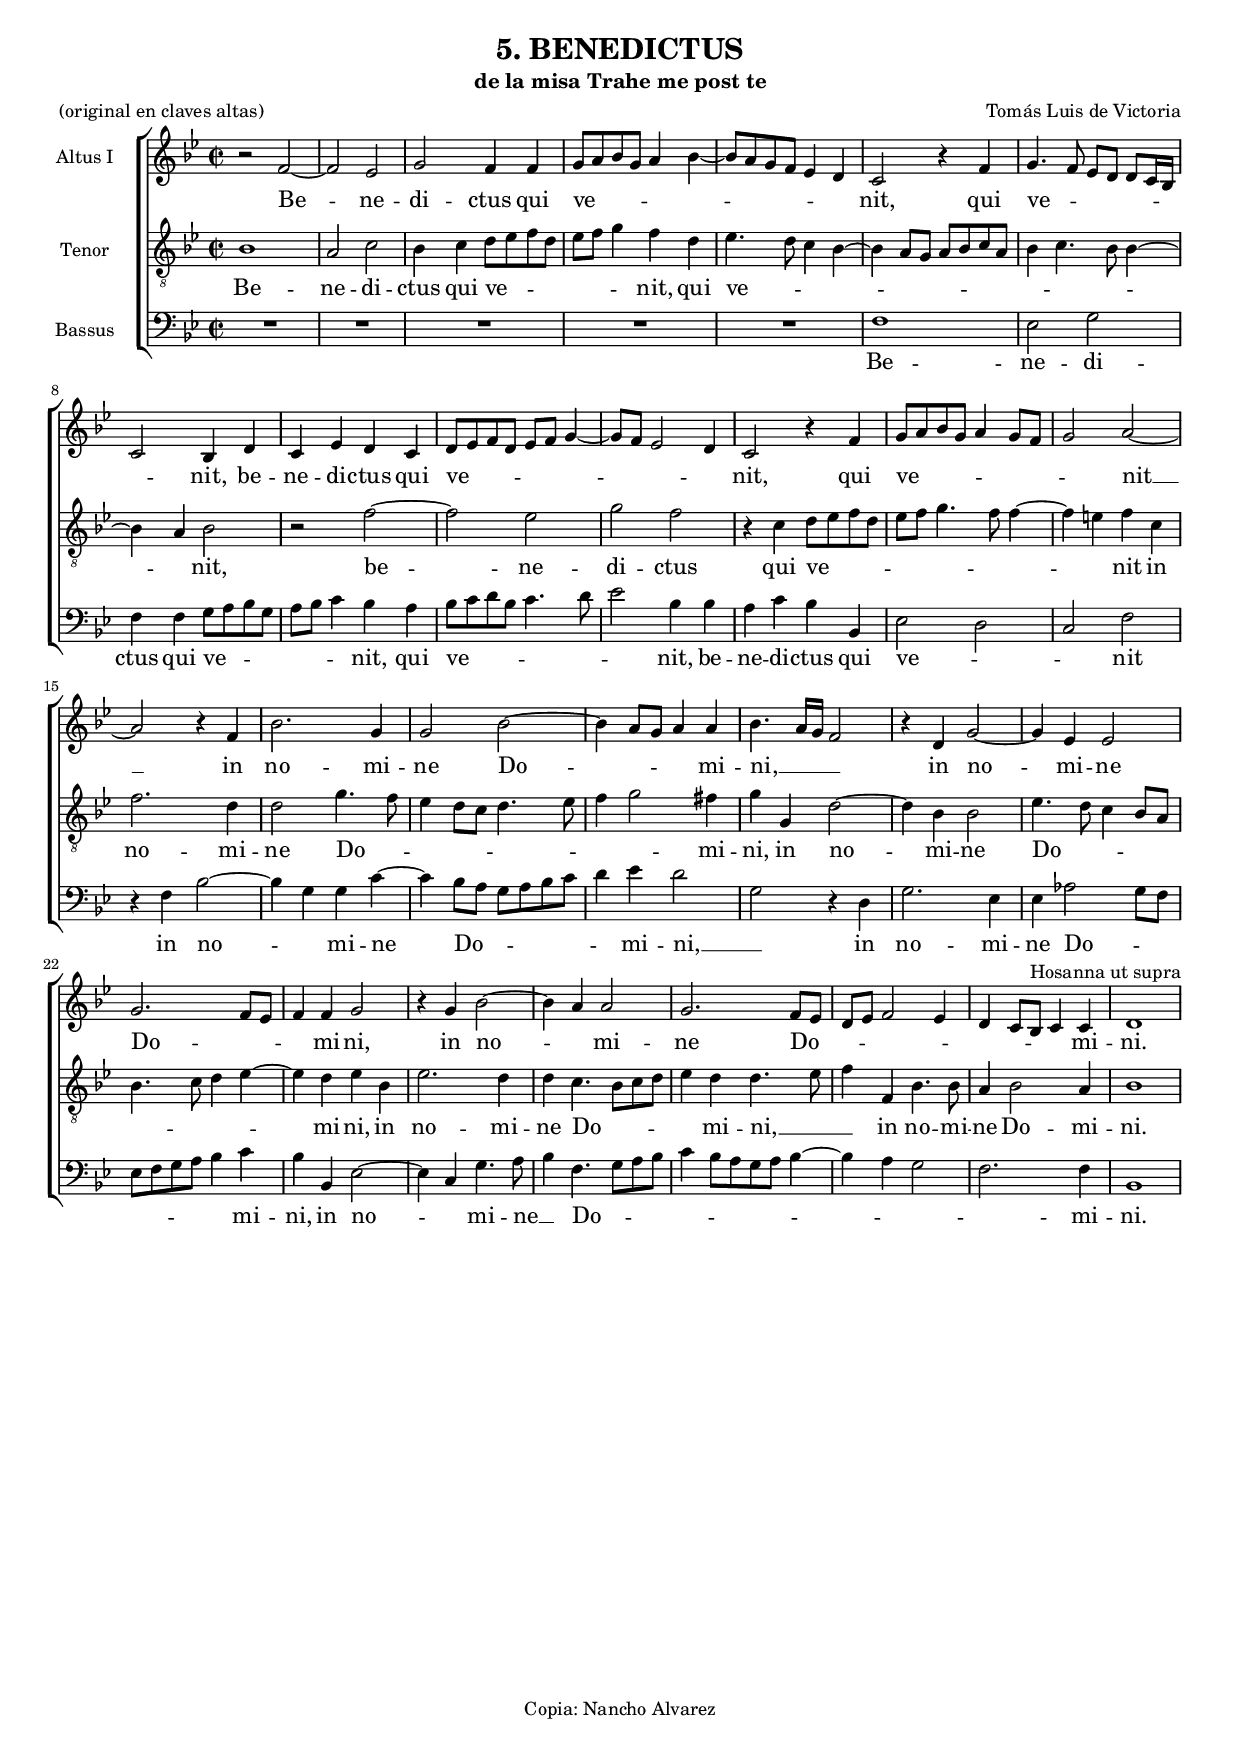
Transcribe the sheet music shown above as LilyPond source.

\version "2.12.0"
#(set-global-staff-size 16)

italicas=\override LyricText   #'font-shape = #'italic
rectas=\override LyricText   #'font-shape = #'upright


\header{
  composer="Tomás Luis de Victoria"
  title="5. BENEDICTUS"
  subtitle="de la misa Trahe me post te"
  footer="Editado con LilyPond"
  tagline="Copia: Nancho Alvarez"
  poet = "(original en claves altas)"
}



%%%%%%%%%%%%%%%%%%%%%%%%%%%%%%%%%%%%%%%%%%%%%%%%%%%%%%%%%%%%%%%%%%%%%%%%%%%%%5

global={\key bes \major \time 2/2 }

altus={
  \transpose c' bes {
    r2 g' ~ |
    g' f' |
    a' g'4 g' |
    a'8 b' c'' a' b'4 c'' ~ |
    %5
    c''8 b' a' g' f'4 e' |
    d'2 r4 g' |
    a'4. g'8  f'[ e']  e'[ d'16 c'] |
    d'2 c'4 e' |
    d' f' e' d' |
    %10
    e'8 f' g' e' f' g' a'4 ~ |
    a'8 g' f'2 e'4 |
    d'2 r4 g' |
    a'8 b' c'' a' b'4 a'8 g' |
    a'2 b' ~ |
    %15
    b' r4 g' |
    c''2. a'4 |
    a'2 c'' ~ |
    c''4 b'8 a' b'4 b' |
    c''4. b'16 a' g'2 |
    %20
    r4 e' a'2 ~ |
    a'4 f' f'2 |
    a'2. g'8 f' |
    g'4 g' a'2 |
    r4 a' c''2 ~ |
    %25
    c''4 b' b'2 |
    a'2. g'8 f' |
    e' f' g'2 f'4 |
    e' d'8 c'^"Hosanna ut supra" d'4 d' |
    e'1
  }
}

tenor={
  \transpose c' bes {
    c'1 |
    b2 d' |
    c'4 d' e'8 f' g' e' |
    f' g' a'4 g' e' |
    %5
    f'4. e'8 d'4 c' ~ |
    c' b8 a b c' d' b |
    c'4 d'4. c'8 c'4 ~ |
    c' b c'2 |
    r g' ~ |
    %10
    g' f' |
    a' g' |
    r4 d' e'8 f' g' e' |
    f' g' a'4. g'8 g'4 ~ |
    g' fis' g' d' |
    %15
    g'2. e'4 |
    e'2 a'4. g'8 |
    f'4 e'8 d' e'4. f'8 |
    g'4 a'2 gis'4 |
    a' a e'2 ~ |
    %20
    e'4 c' c'2 |
    f'4. e'8 d'4 c'8 b |
    c'4. d'8 e'4 f' ~ |
    f' e' f' c' |
    f'2. e'4 |
    %25
    e' d'4. c'8 d' e' |
    f'4 e' e'4. f'8 |
    g'4 g c'4. c'8 |
    b4 c'2 b4 |
    c'1
  }
}

bassus={
  \transpose c' bes {
    R1*4/4 |
    R1*4/4 |
    R1*4/4 |
    R1*4/4 |
    %5
    R1*4/4 |
    g1 |
    f2 a |
    g4 g a8 b c' a |
    b c' d'4 c' b |
    %10
    c'8 d' e' c' d'4. e'8 |
    f'2 c'4 c' |
    b d' c' c |
    f2 e |
    d g |
    %15
    r4 g c'2 ~ |
    c'4 a a d' ~ |
    d' c'8 b a b c' d' |
    e'4 f' e'2 |
    a r4 e |
    %20
    a2. f4 |
    f bes2 a8 g |
    f g a b c'4 d' |
    c' c f2 ~ |
    f4 d a4. b8 |
    %25
    c'4 g4. a8 b c' |
    d'4  c'8[ b a b] c'4 ~ |
    c' b a2 |
    g2. g4 |
    c1 
  }
}

textoaltus=\lyricmode{
  Be -- ne -- di -- ctus qui ve -- _ _ _ _ _ _ _ _ _ _ nit,
  qui ve -- _ _ _ _ _ _ _ nit,
  be -- ne -- di -- ctus qui ve -- _ _ _ _ _ _ _ _ _ nit,
  qui ve -- _ _ _ _ _ _ _ nit __
  in no -- mi -- ne Do -- _ _ _ mi -- ni, __ _ _ _ 
  in no -- mi -- ne Do -- _ _ _ mi -- ni,
  in no -- _ mi -- ne Do -- _ _ _ _ _ _ _ _ _ mi -- ni.
}

textotenor=\lyricmode{
  Be -- ne -- di -- ctus qui ve -- _ _ _ _ _ _ nit,
  qui ve -- _ _ _ _ _ _ _ _ _ _ _ _ _ _ nit,
  be -- ne -- di -- ctus qui ve -- _ _ _ _ _ _ _ _ _ nit
  in no -- mi -- ne Do -- _ _ _ _ _ _ _ _ mi -- ni,
  in no -- mi -- ne Do -- _ _ _ _ _ _ _ _ mi -- ni,
  in no -- mi -- ne Do -- _ _ _ _ mi -- ni, __ _ _ 
  in no -- mi -- ne Do -- mi -- ni.
}

textobassus=\lyricmode{
  Be -- ne -- di -- ctus qui ve -- _ _ _ _ _ _ nit, 
  qui ve -- _ _ _ _ _ _ nit,
  be -- ne -- di -- ctus qui ve -- _ _ nit
  in no -- _ mi -- ne Do -- _ _ _ _ _ _ mi -- ni, __ _
  in no -- mi -- ne Do -- _ _ _ _ _ _ _ mi -- ni,
  in no -- _ mi -- ne __ _ 
  Do -- _ _ _ _ _ _ _ _ _ _ _ _ mi -- ni.
}

\score {
  \new ChoirStaff <<
    \new Staff = "v2" {
      \set Staff.instrumentName = "Altus I  "
      \clef treble
      \new Voice = "v2" {
        \global
        \altus
      }
    }
    \new Lyrics = "v2"

    \context Lyrics="v2" {
      \lyricsto "v2" {
        \textoaltus
      }
    }

    \new Staff = "v4" {
      \set Staff.instrumentName = "Tenor  "
      \override Staff.VerticalAxisGroup #'Y-extent = #'(0 . 0)
      \clef "G_8"
      \new Voice = "v4" {
        \global
        \tenor
      }
    }
    \new Lyrics = "v4"

    \context Lyrics="v4" {
      \lyricsto "v4" {
        \textotenor
      }
    }

    \new Staff = "v5" {
      \set Staff.instrumentName = "Bassus  "
      \clef bass
      \new Voice = "v5" {
        \global
        \bassus
      }
    }
  
    \context Lyrics="v5" {
      \lyricsto "v5" {
        \textobassus
      }
    }
  >>
}


\layout {
  line-width=19.0 \cm
  interscoreline= 0.0 \cm
  interscorelinefill= 1.0
  textheight= 26.2 \cm
  first-page-number = no
  \context { \Lyrics \override LyricText #'font-size = #2 }
  %	\context { \RemoveEmptyStaffContext }
  \context { \Score \override BarNumber #'padding = #2 }

}



%
\midi {
  \context {
    \Score
    tempoWholesPerMinute = #(ly:make-moment 120 4)
  }
}








%{
convert-ly (GNU LilyPond) 2.18.2  convert-ly: Processing `'...
Applying conversion: 1.5.33, 1.5.38, 1.5.40, 1.5.49, 1.5.52, 1.5.56,
1.5.58, 1.5.59, 1.5.62, 1.5.67, 1.5.68, 1.5.71, 1.5.72, 1.6.5, 1.7.1,
1.7.2, 1.7.3, 1.7.4, 1.7.5, 1.7.6, 1.7.10, 1.7.11, 1.7.13, 1.7.15,
1.7.16, 1.7.17, 1.7.18, 1.7.19, 1.7.22, 1.7.23, 1.7.24, 1.7.28, 1.9.0,
1.9.1, 1.9.2, 1.9.3, 1.9.4, 1.9.5, 1.9.6, 1.9.7, 1.9.8, 2.1.1, 2.1.2,
2.1.3, 2.1.4, 2.1.7, 2.1.10, 2.1.11, 2.1.12, 2.1.13, 2.1.14, 2.1.15,
2.1.16, 2.1.17, 2.1.18, 2.1.19, 2.1.20, 2.1.21, 2.1.22, 2.1.23,
2.1.24, 2.1.25, 2.1.26, 2.1.27, 2.1.28, 2.1.29, 2.1.30, 2.1.31,
2.1.33, 2.1.34, 2.1.36, 2.2.0, 2.3.1, 2.3.2,  Not smart enough to
convert textheight. Please refer to the manual for details, and update
manually. Page layout has been changed, using paper size and margins.
textheight is no longer used. 2.3.4, 2.3.6, 2.3.8, 2.3.9, 2.3.10,
2.3.11, 2.3.12, 2.3.16, 2.3.17, 2.3.18, 2.3.22, 2.3.23, 2.3.24,
2.3.25, 2.4.0, 2.5.0, 2.5.1, 2.5.2, 2.5.3, 2.5.12, 2.5.13, 2.5.17,
2.5.18, 2.5.21, 2.5.25, 2.6.0, 2.7.0, 2.7.1, 2.7.2, 2.7.4, 2.7.6,
2.7.10, 2.7.11, 2.7.12, 2.7.13, 2.7.14, 2.7.15, 2.7.22, 2.7.24,
2.7.28, 2.7.29, 2.7.30, 2.7.31, 2.7.32, 2.7.32, 2.7.36, 2.7.40, 2.9.4,
2.9.6, 2.9.9, 2.9.11, 2.9.13, 2.9.16, 2.9.19, 2.10.0, 2.11.2, 2.11.3,
2.11.5, 2.11.6, 2.11.10, 2.11.11, 2.11.13, 2.11.15, 2.11.23, 2.11.35,
2.11.38, 2.11.46, 2.11.48, 2.11.50, 2.11.51, 2.11.52, 2.11.53,
2.11.55, 2.11.57, 2.11.60, 2.11.61, 2.11.62, 2.11.64, 2.12.0, 2.12.3,
Not smart enough to convert oldaddlyrics. oldaddlyrics is no longer
supported.           Use addlyrics or lyrsicsto instead. Please refer
to the manual for details, and update manually. convert-ly: error:
Error while converting Stopping at last successful rule   convert-ly:
warning: There was 1 error.
%}
